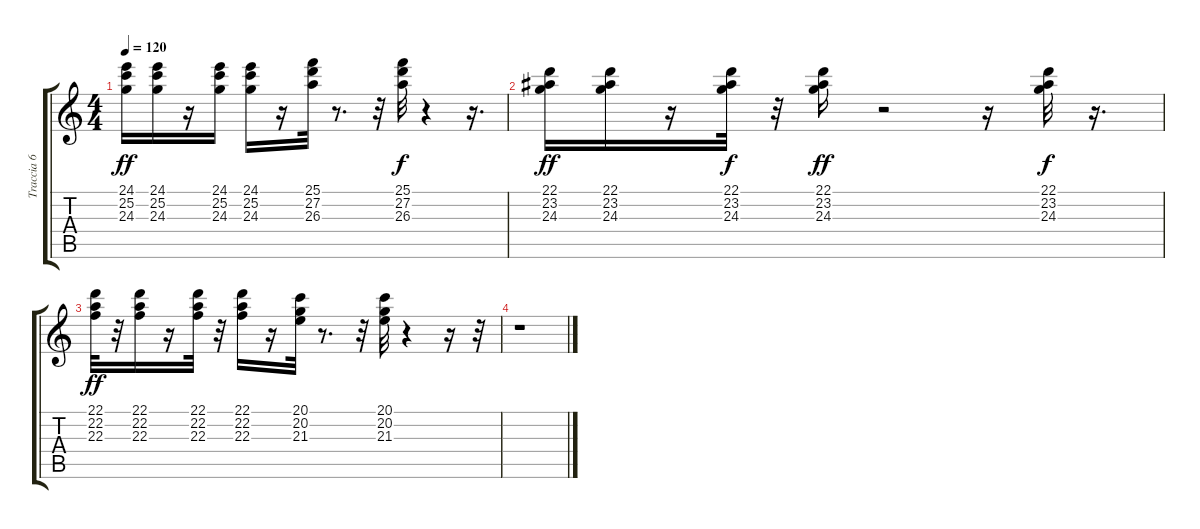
\track ("Traccia 6" "Traccia 6") {instrument drawbarorgan}
\staff {score tabs}
\tuning (E4 B3 G3 D3 A2 E2) {hide}
\ts (4 4)
\tempo 120
\clef g2
\ks c
(24.1 25.2 24.3).16{dy ff} (24.1 25.2 24.3).16 r.16 (24.1 25.2 24.3).16 (24.1 25.2 24.3).16 r.16 (25.1 27.2 26.3).32 r.8{d} r.32 (25.1 27.2 26.3).32{dy f} r.4 r.16{d} |
(22.1 23.2 24.3).16{dy ff} (22.1 23.2 24.3).16 r.16 (22.1 23.2 24.3).32{dy f} r.32 (22.1 23.2 24.3).16{dy ff} r.2 r.16 (22.1 23.2 24.3).32{dy f} r.16{d} |
(22.1 22.2 22.3).32{dy ff} r.32 (22.1 22.2 22.3).16 r.16 (22.1 22.2 22.3).32 r.32 (22.1 22.2 22.3).16 r.16 (20.1 20.2 21.3).32 r.8{d} r.32 (20.1 20.2 21.3).32 r.4 r.16 r.32 |
r.1
